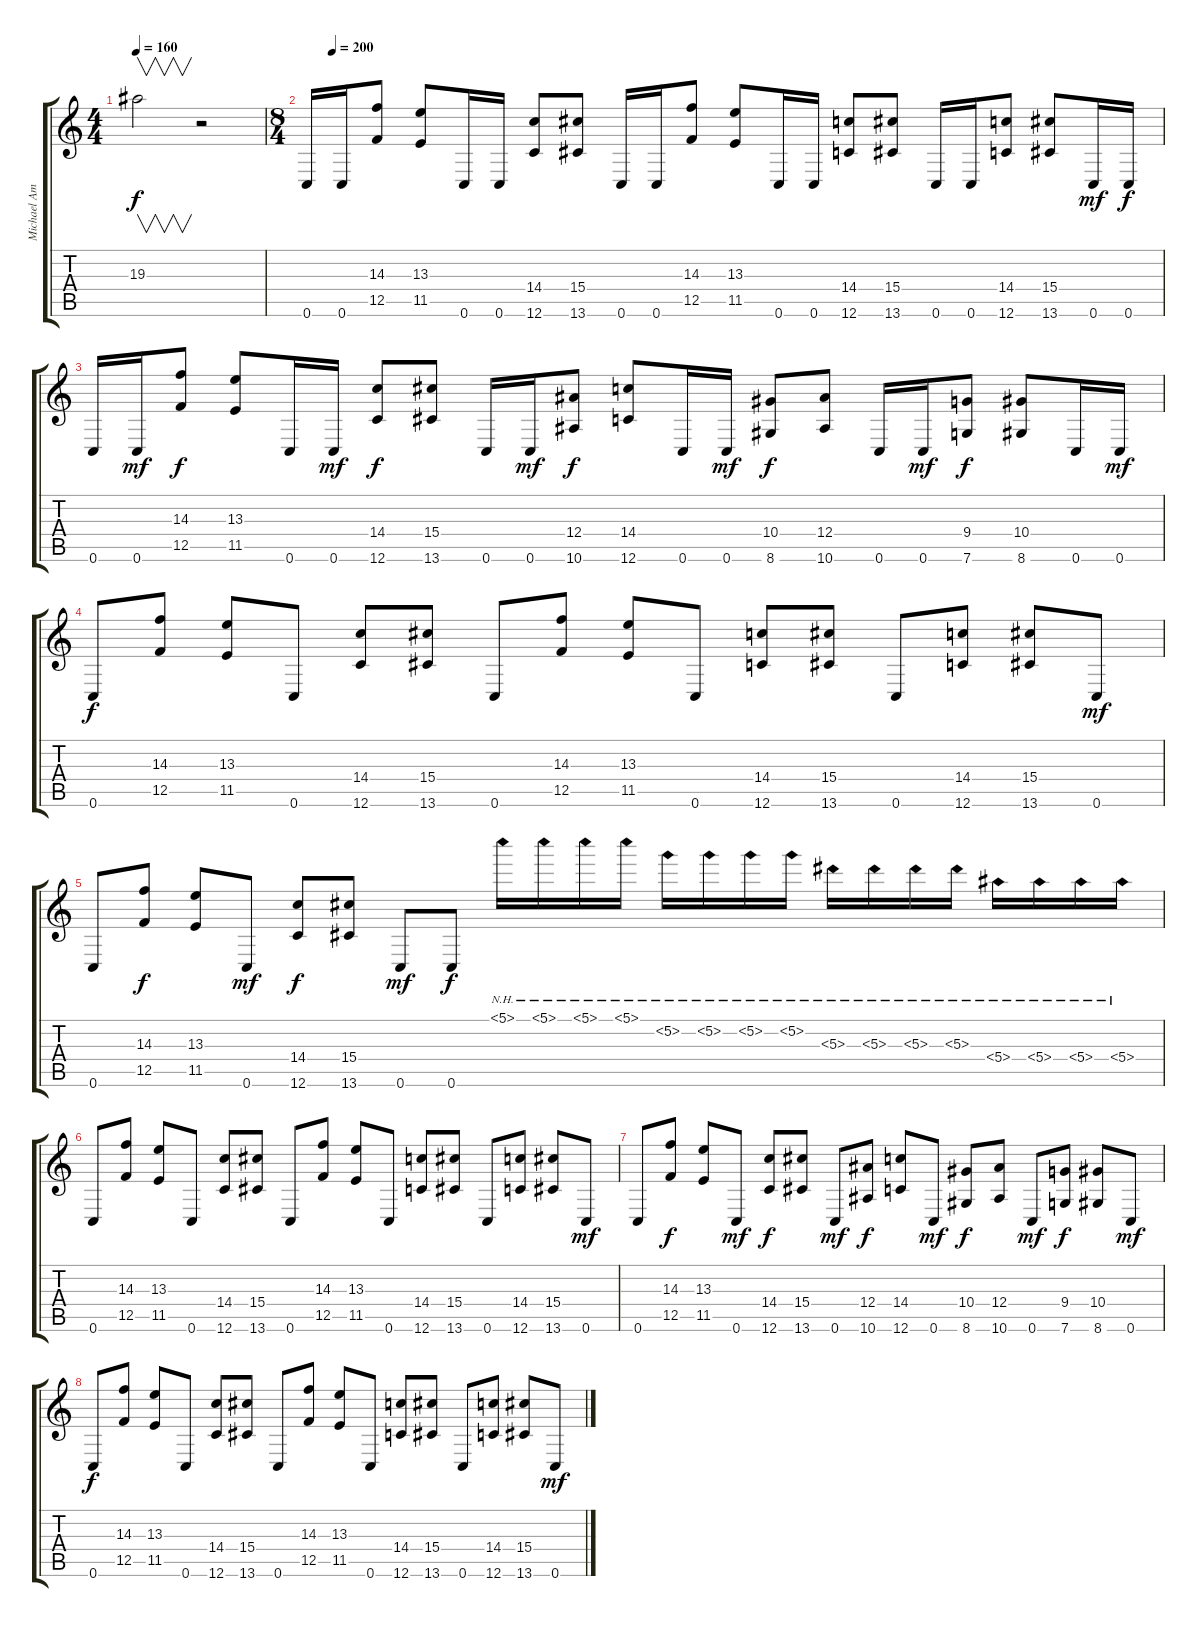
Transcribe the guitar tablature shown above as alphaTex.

\track ("Michael Amott" "Michael Am") {instrument distortionguitar}
\staff {score tabs}
\tuning (C4 G3 Eb3 Bb2 F2 C2) {hide}
\ts (4 4)
\tempo 160
\clef g2
\ks c
19.3.2{v dy f} r.2 |
\ts (8 4)
\tempo (200 0.03125)
0.6.16 0.6.16 (14.3 12.5).8 (13.3 11.5).8 0.6.16 0.6.16 (14.4 12.6).8 (15.4 13.6).8 0.6.16 0.6.16 (14.3 12.5).8 (13.3 11.5).8 0.6.16 0.6.16 (14.4 12.6).8 (15.4 13.6).8 0.6.16 0.6.16 (14.4 12.6).8 (15.4 13.6).8 0.6.16{dy mf} 0.6.16{dy f} |
0.6.16 0.6.16{dy mf} (14.3 12.5).8{dy f} (13.3 11.5).8 0.6.16 0.6.16{dy mf} (14.4 12.6).8{dy f} (15.4 13.6).8 0.6.16 0.6.16{dy mf} (12.4 10.6).8{dy f} (14.4 12.6).8 0.6.16 0.6.16{dy mf} (10.4 8.6).8{dy f} (12.4 10.6).8 0.6.16 0.6.16{dy mf} (9.4 7.6).8{dy f} (10.4 8.6).8 0.6.16 0.6.16{dy mf} |
0.6.8{dy f} (14.3 12.5).8 (13.3 11.5).8 0.6.8 (14.4 12.6).8 (15.4 13.6).8 0.6.8 (14.3 12.5).8 (13.3 11.5).8 0.6.8 (14.4 12.6).8 (15.4 13.6).8 0.6.8 (14.4 12.6).8 (15.4 13.6).8 0.6.8{dy mf} |
0.6.8 (14.3 12.5).8{dy f} (13.3 11.5).8 0.6.8{dy mf} (14.4 12.6).8{dy f} (15.4 13.6).8 0.6.8{dy mf} 0.6.8{dy f} 5.1{nh}.16 5.1{nh}.16 5.1{nh}.16 5.1{nh}.16 5.2{nh}.16 5.2{nh}.16 5.2{nh}.16 5.2{nh}.16 5.3{nh}.16 5.3{nh}.16 5.3{nh}.16 5.3{nh}.16 5.4{nh}.16 5.4{nh}.16 5.4{nh}.16 5.4{nh}.16 |
0.6.8 (14.3 12.5).8 (13.3 11.5).8 0.6.8 (14.4 12.6).8 (15.4 13.6).8 0.6.8 (14.3 12.5).8 (13.3 11.5).8 0.6.8 (14.4 12.6).8 (15.4 13.6).8 0.6.8 (14.4 12.6).8 (15.4 13.6).8 0.6.8{dy mf} |
0.6.8 (14.3 12.5).8{dy f} (13.3 11.5).8 0.6.8{dy mf} (14.4 12.6).8{dy f} (15.4 13.6).8 0.6.8{dy mf} (12.4 10.6).8{dy f} (14.4 12.6).8 0.6.8{dy mf} (10.4 8.6).8{dy f} (12.4 10.6).8 0.6.8{dy mf} (9.4 7.6).8{dy f} (10.4 8.6).8 0.6.8{dy mf} |
0.6.8{dy f} (14.3 12.5).8 (13.3 11.5).8 0.6.8 (14.4 12.6).8 (15.4 13.6).8 0.6.8 (14.3 12.5).8 (13.3 11.5).8 0.6.8 (14.4 12.6).8 (15.4 13.6).8 0.6.8 (14.4 12.6).8 (15.4 13.6).8 0.6.8{dy mf}
